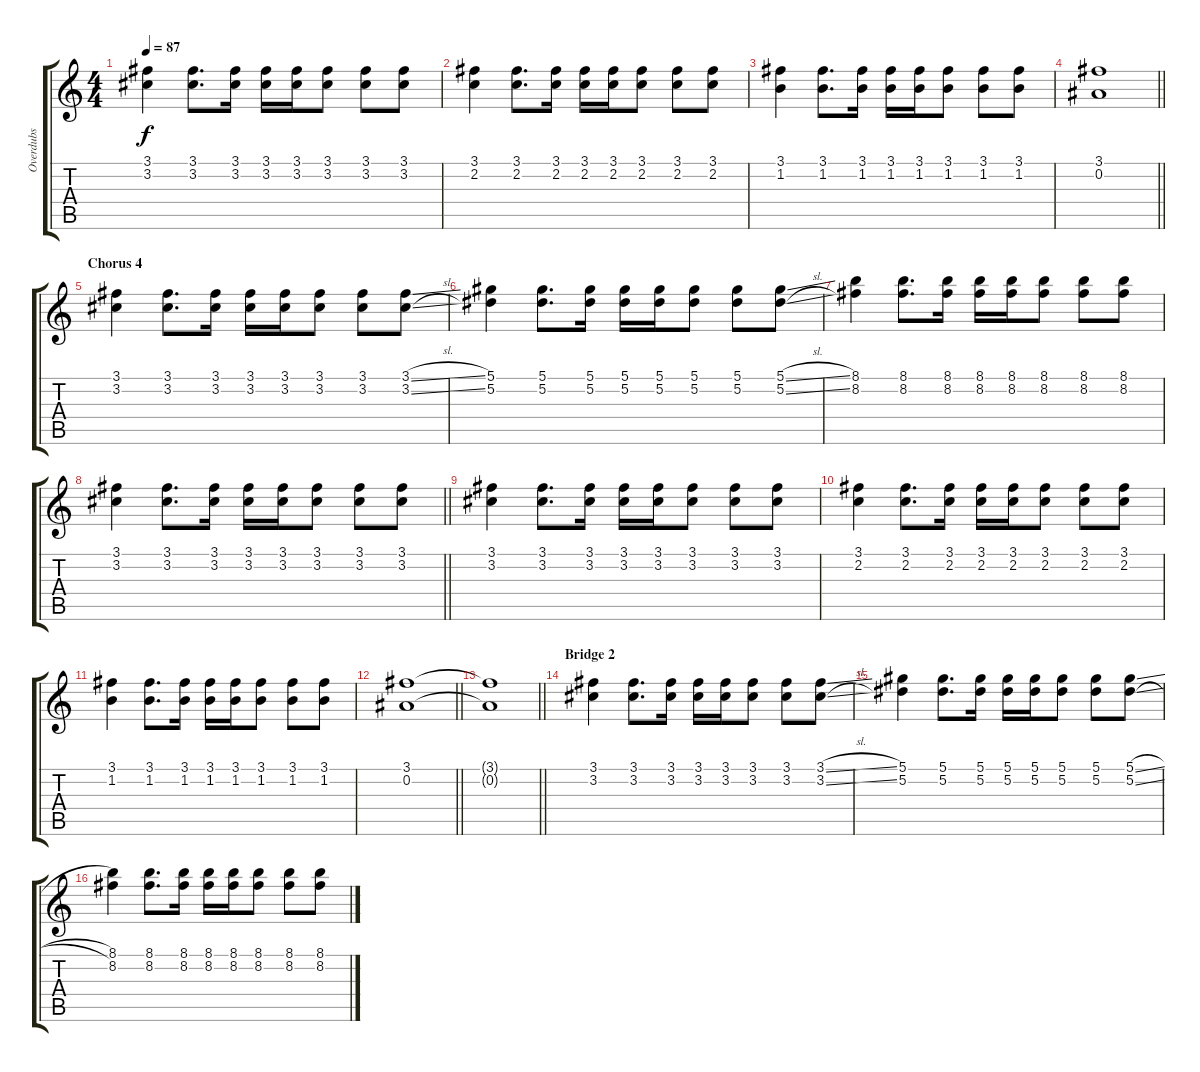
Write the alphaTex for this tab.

\track ("Overdubs" "Overdubs") {instrument electricguitarclean}
\staff {score tabs}
\tuning (Eb4 Bb3 Gb3 Db3 Ab2 Eb2) {hide}
\ts (4 4)
\tempo 87
\clef g2
\ks c
(3.1 3.2).4{dy f} (3.1 3.2).8{d} (3.1 3.2).16 (3.1 3.2).16 (3.1 3.2).16 (3.1 3.2).8 (3.1 3.2).8 (3.1 3.2).8 |
(3.1 2.2).4 (3.1 2.2).8{d} (3.1 2.2).16 (3.1 2.2).16 (3.1 2.2).16 (3.1 2.2).8 (3.1 2.2).8 (3.1 2.2).8 |
(3.1 1.2).4 (3.1 1.2).8{d} (3.1 1.2).16 (3.1 1.2).16 (3.1 1.2).16 (3.1 1.2).8 (3.1 1.2).8 (3.1 1.2).8 |
\barLineRight lightlight
(3.1 0.2).1 |
\section ("" "Chorus 4")
(3.1 3.2).4{instrument electricguitarclean} (3.1 3.2).8{d} (3.1 3.2).16 (3.1 3.2).16 (3.1 3.2).16 (3.1 3.2).8 (3.1 3.2).8 (3.1{sl} 3.2{sl}).8 |
(5.1 5.2).4 (5.1 5.2).8{d} (5.1 5.2).16 (5.1 5.2).16 (5.1 5.2).16 (5.1 5.2).8 (5.1 5.2).8 (5.1{sl} 5.2{sl}).8 |
(8.1 8.2).4 (8.1 8.2).8{d} (8.1 8.2).16 (8.1 8.2).16 (8.1 8.2).16 (8.1 8.2).8 (8.1 8.2).8 (8.1 8.2).8 |
\barLineRight lightlight
(3.1 3.2).4 (3.1 3.2).8{d} (3.1 3.2).16 (3.1 3.2).16 (3.1 3.2).16 (3.1 3.2).8 (3.1 3.2).8 (3.1 3.2).8 |
(3.1 3.2).4 (3.1 3.2).8{d} (3.1 3.2).16 (3.1 3.2).16 (3.1 3.2).16 (3.1 3.2).8 (3.1 3.2).8 (3.1 3.2).8 |
(3.1 2.2).4 (3.1 2.2).8{d} (3.1 2.2).16 (3.1 2.2).16 (3.1 2.2).16 (3.1 2.2).8 (3.1 2.2).8 (3.1 2.2).8 |
(3.1 1.2).4 (3.1 1.2).8{d} (3.1 1.2).16 (3.1 1.2).16 (3.1 1.2).16 (3.1 1.2).8 (3.1 1.2).8 (3.1 1.2).8 |
\barLineRight lightlight
(3.1 0.2).1 |
\barLineRight lightlight
(3.1{t} 0.2{t}).1 |
\section ("" "Bridge 2")
(3.1 3.2).4 (3.1 3.2).8{d} (3.1 3.2).16 (3.1 3.2).16 (3.1 3.2).16 (3.1 3.2).8 (3.1 3.2).8 (3.1{sl} 3.2{sl}).8 |
(5.1 5.2).4 (5.1 5.2).8{d} (5.1 5.2).16 (5.1 5.2).16 (5.1 5.2).16 (5.1 5.2).8 (5.1 5.2).8 (5.1{sl} 5.2{sl}).8 |
(8.1 8.2).4 (8.1 8.2).8{d} (8.1 8.2).16 (8.1 8.2).16 (8.1 8.2).16 (8.1 8.2).8 (8.1 8.2).8 (8.1 8.2).8
